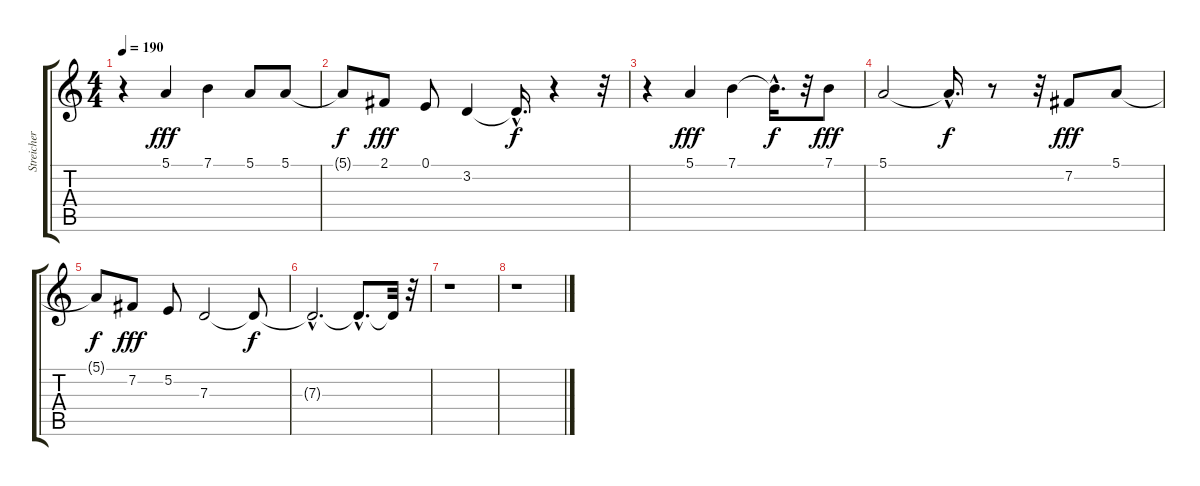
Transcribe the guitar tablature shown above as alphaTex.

\track ("Streicher (keine)" "Streicher ") {instrument violin}
\staff {score tabs}
\tuning (E4 B3 G3 D3 A2 E2) {hide}
\ts (4 4)
\tempo 190
\clef g2
\ks c
r.4{dy f} 5.1.4{dy fff} 7.1.4 5.1.8 5.1.8 |
5.1{t}.8{dy f} 2.1.8{dy fff} 0.1.8 3.2.4 3.2{hac t}.16{d dy f} r.4 r.32 |
r.4 5.1.4{dy fff} 7.1.4 7.1{hac t}.16{d dy f} r.32 7.1.8{dy fff} |
5.1.2 5.1{hac t}.16{d dy f} r.8 r.32 7.2.8{dy fff} 5.1.8 |
5.1{t}.8{dy f} 7.2.8{dy fff} 5.2.8 7.3.2 7.3{t}.8{dy f} |
7.3{hac t}.2{d} 7.3{hac t}.8{d} 7.3{t}.32 r.32 |
r.1 |
r.1
